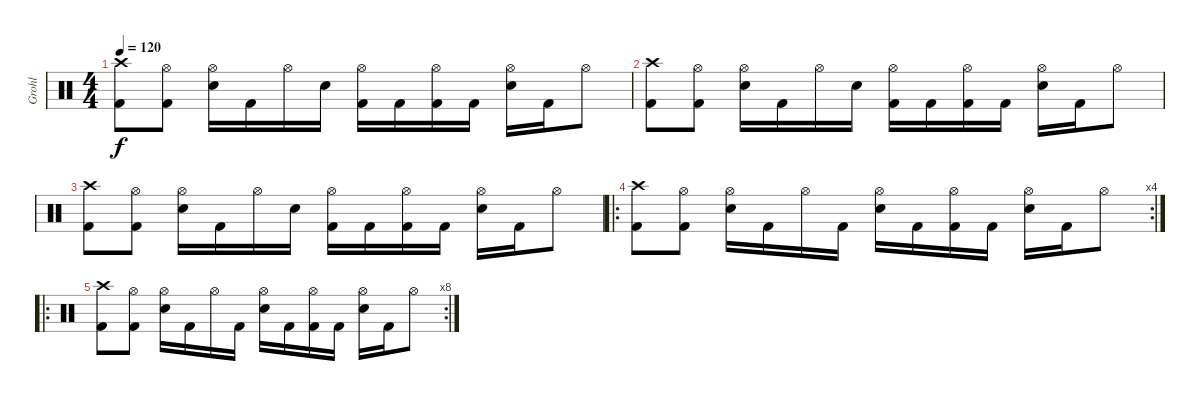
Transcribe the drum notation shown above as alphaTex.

\track ("Grohl" "Grohl") {instrument percussion}
\staff {score}
\articulation defaults
\ts (4 4)
\tempo 120
\clef neutral
\ks c
("Crash high (hit)" "Kick (hit) 2").8{dy f} ("Hi-Hat (open)" "Kick (hit) 2").8 ("Hi-Hat (open)" "Snare (hit) 2").16 "Kick (hit) 2".16 "Hi-Hat (open)".16 "Snare (hit) 2".16 ("Hi-Hat (open)" "Kick (hit) 2").16 "Kick (hit) 2".16 ("Hi-Hat (open)" "Kick (hit) 2").16 "Kick (hit) 2".16 ("Hi-Hat (open)" "Snare (hit) 2").16 "Kick (hit) 2".16 "Hi-Hat (open)".8 |
("Crash high (hit)" "Kick (hit) 2").8 ("Hi-Hat (open)" "Kick (hit) 2").8 ("Hi-Hat (open)" "Snare (hit) 2").16 "Kick (hit) 2".16 "Hi-Hat (open)".16 "Snare (hit) 2".16 ("Hi-Hat (open)" "Kick (hit) 2").16 "Kick (hit) 2".16 ("Hi-Hat (open)" "Kick (hit) 2").16 "Kick (hit) 2".16 ("Hi-Hat (open)" "Snare (hit) 2").16 "Kick (hit) 2".16 "Hi-Hat (open)".8 |
("Crash high (hit)" "Kick (hit) 2").8 ("Hi-Hat (open)" "Kick (hit) 2").8 ("Hi-Hat (open)" "Snare (hit) 2").16 "Kick (hit) 2".16 "Hi-Hat (open)".16 "Snare (hit) 2".16 ("Hi-Hat (open)" "Kick (hit) 2").16 "Kick (hit) 2".16 ("Hi-Hat (open)" "Kick (hit) 2").16 "Kick (hit) 2".16 ("Hi-Hat (open)" "Snare (hit) 2").16 "Kick (hit) 2".16 "Hi-Hat (open)".8 |
\ro
\rc 4
("Crash high (hit)" "Kick (hit) 2").8 ("Hi-Hat (open)" "Kick (hit) 2").8 ("Hi-Hat (open)" "Snare (hit) 2").16 "Kick (hit) 2".16 "Hi-Hat (open)".16 "Kick (hit) 2".16 ("Hi-Hat (open)" "Snare (hit) 2").16 "Kick (hit) 2".16 ("Hi-Hat (open)" "Kick (hit) 2").16 "Kick (hit) 2".16 ("Hi-Hat (open)" "Snare (hit) 2").16 "Kick (hit) 2".16 "Hi-Hat (open)".8 |
\ro
\rc 8
("Crash high (hit)" "Kick (hit) 2").8 ("Hi-Hat (open)" "Kick (hit) 2").8 ("Hi-Hat (open)" "Snare (hit) 2").16 "Kick (hit) 2".16 "Hi-Hat (open)".16 "Kick (hit) 2".16 ("Hi-Hat (open)" "Snare (hit) 2").16 "Kick (hit) 2".16 ("Hi-Hat (open)" "Kick (hit) 2").16 "Kick (hit) 2".16 ("Hi-Hat (open)" "Snare (hit) 2").16 "Kick (hit) 2".16 "Hi-Hat (open)".8
